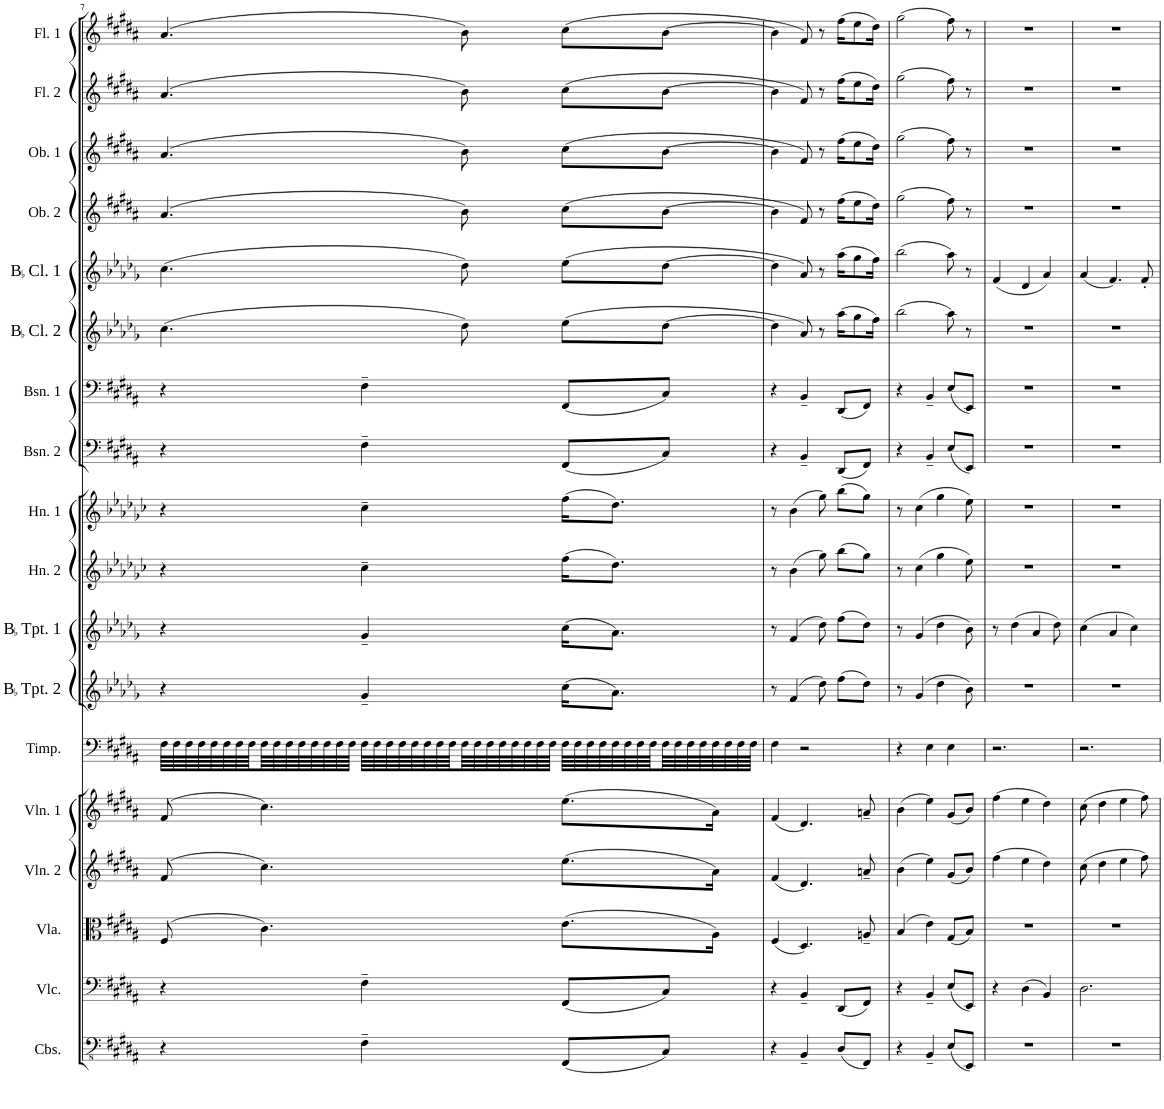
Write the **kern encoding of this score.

**kern	**kern	**kern	**kern	**kern	**kern	**kern	**kern	**kern	**kern	**kern	**kern	**kern	**kern	**kern	**kern	**kern	**kern
*part18	*part17	*part16	*part15	*part14	*part13	*part12	*part11	*part10	*part9	*part8	*part7	*part6	*part5	*part4	*part3	*part2	*part1
*staff18	*staff17	*staff16	*staff15	*staff14	*staff13	*staff12	*staff11	*staff10	*staff9	*staff8	*staff7	*staff6	*staff5	*staff4	*staff3	*staff2	*staff1
*I"Contrabass	*I"Violoncello	*I"Viola	*I"Violin 2	*I"Violin 1	*I"Timpani (D#, F#, E)	*I"BaccidentalFlat Trumpet 2	*I"BaccidentalFlat Trumpet 1	*I"Horn 2	*I"Horn 1	*I"Bassoon 2	*I"Bassoon 1	*I"BaccidentalFlat Clarinet 2	*I"BaccidentalFlat Clarinet 1	*I"Oboe 2	*I"Oboe 1	*I"Flute 2	*I"Flute 1
*I'Cbs.	*I'Vlc.	*I'Vla.	*I'Vln. 2	*I'Vln. 1	*I'Timp.	*I'BaccidentalFlat Tpt. 2	*I'BaccidentalFlat Tpt. 1	*I'Hn. 2	*I'Hn. 1	*I'Bsn. 2	*I'Bsn. 1	*I'BaccidentalFlat Cl. 2	*I'BaccidentalFlat Cl. 1	*I'Ob. 2	*I'Ob. 1	*I'Fl. 2	*I'Fl. 1
!!LO:PB:g=z
*clefFv4	*clefF4	*clefC3	*clefG2	*clefG2	*clefF4	*clefG2	*clefG2	*clefG2	*clefG2	*clefF4	*clefF4	*clefG2	*clefG2	*clefG2	*clefG2	*clefG2	*clefG2
*	*	*	*	*	*	*Trd1c2	*Trd1c2	*Trd4c7	*Trd4c7	*	*	*Trd1c2	*Trd1c2	*	*	*	*
*k[f#c#g#d#a#]	*k[f#c#g#d#a#]	*k[f#c#g#d#a#]	*k[f#c#g#d#a#]	*k[f#c#g#d#a#]	*k[f#c#g#d#a#]	*k[b-e-a-d-g-]	*k[b-e-a-d-g-]	*k[b-e-a-d-g-c-]	*k[b-e-a-d-g-c-]	*k[f#c#g#d#a#]	*k[f#c#g#d#a#]	*k[b-e-a-d-g-]	*k[b-e-a-d-g-]	*k[f#c#g#d#a#]	*k[f#c#g#d#a#]	*k[f#c#g#d#a#]	*k[f#c#g#d#a#]
*M3/4	*M3/4	*M3/4	*M3/4	*M3/4	*M3/4	*M3/4	*M3/4	*M3/4	*M3/4	*M3/4	*M3/4	*M3/4	*M3/4	*M3/4	*M3/4	*M3/4	*M3/4
=7	=7	=7	=7	=7	=7	=7	=7	=7	=7	=7	=7	=7	=7	=7	=7	=7	=7
4r	4r	(8F#/	(8f#/	(8f#/	64F#\LLLL	4r	4r	4r	4r	4r	4r	(4.cc\	(4.cc\	(4.a#/	(4.a#/	(4.a#/	(4.a#/
.	.	.	.	.	64F#\	.	.	.	.	.	.	.	.	.	.	.	.
.	.	.	.	.	64F#\	.	.	.	.	.	.	.	.	.	.	.	.
.	.	.	.	.	64F#\	.	.	.	.	.	.	.	.	.	.	.	.
.	.	.	.	.	64F#\	.	.	.	.	.	.	.	.	.	.	.	.
.	.	.	.	.	64F#\	.	.	.	.	.	.	.	.	.	.	.	.
.	.	.	.	.	64F#\	.	.	.	.	.	.	.	.	.	.	.	.
.	.	.	.	.	64F#\	.	.	.	.	.	.	.	.	.	.	.	.
.	.	4.c#\)	4.cc#\)	4.cc#\)	64F#\	.	.	.	.	.	.	.	.	.	.	.	.
.	.	.	.	.	64F#\	.	.	.	.	.	.	.	.	.	.	.	.
.	.	.	.	.	64F#\	.	.	.	.	.	.	.	.	.	.	.	.
.	.	.	.	.	64F#\	.	.	.	.	.	.	.	.	.	.	.	.
.	.	.	.	.	64F#\	.	.	.	.	.	.	.	.	.	.	.	.
.	.	.	.	.	64F#\	.	.	.	.	.	.	.	.	.	.	.	.
.	.	.	.	.	64F#\	.	.	.	.	.	.	.	.	.	.	.	.
.	.	.	.	.	64F#\JJJJ	.	.	.	.	.	.	.	.	.	.	.	.
4FF#~\	4F#~\	.	.	.	64F#\LLLL	4g-~/	4g-~/	4cc-~\	4cc-~\	4F#~\	4F#~\	.	.	.	.	.	.
.	.	.	.	.	64F#\	.	.	.	.	.	.	.	.	.	.	.	.
.	.	.	.	.	64F#\	.	.	.	.	.	.	.	.	.	.	.	.
.	.	.	.	.	64F#\	.	.	.	.	.	.	.	.	.	.	.	.
.	.	.	.	.	64F#\	.	.	.	.	.	.	.	.	.	.	.	.
.	.	.	.	.	64F#\	.	.	.	.	.	.	.	.	.	.	.	.
.	.	.	.	.	64F#\	.	.	.	.	.	.	.	.	.	.	.	.
.	.	.	.	.	64F#\	.	.	.	.	.	.	.	.	.	.	.	.
.	.	.	.	.	64F#\	.	.	.	.	.	.	8dd-\)	8dd-\)	8b\)	8b\)	8b\)	8b\)
.	.	.	.	.	64F#\	.	.	.	.	.	.	.	.	.	.	.	.
.	.	.	.	.	64F#\	.	.	.	.	.	.	.	.	.	.	.	.
.	.	.	.	.	64F#\	.	.	.	.	.	.	.	.	.	.	.	.
.	.	.	.	.	64F#\	.	.	.	.	.	.	.	.	.	.	.	.
.	.	.	.	.	64F#\	.	.	.	.	.	.	.	.	.	.	.	.
.	.	.	.	.	64F#\	.	.	.	.	.	.	.	.	.	.	.	.
.	.	.	.	.	64F#\JJJJ	.	.	.	.	.	.	.	.	.	.	.	.
(8FFF#/L	(8FF#/L	(8.e\L	(8.ee\L	(8.ee\L	64F#\LLLL	(16cc\KL	(16cc\KL	(16ff\KL	(16ff\KL	(8FF#/L	(8FF#/L	(8ee-\L	(8ee-\L	(8cc#\L	(8cc#\L	(8cc#\L	(8cc#\L
.	.	.	.	.	64F#\	.	.	.	.	.	.	.	.	.	.	.	.
.	.	.	.	.	64F#\	.	.	.	.	.	.	.	.	.	.	.	.
.	.	.	.	.	64F#\	.	.	.	.	.	.	.	.	.	.	.	.
.	.	.	.	.	64F#\	8.a-\J)	8.a-\J)	8.dd-\J)	8.dd-\J)	.	.	.	.	.	.	.	.
.	.	.	.	.	64F#\	.	.	.	.	.	.	.	.	.	.	.	.
.	.	.	.	.	64F#\	.	.	.	.	.	.	.	.	.	.	.	.
.	.	.	.	.	64F#\	.	.	.	.	.	.	.	.	.	.	.	.
8CC#/J)	8C#/J)	.	.	.	64F#\	.	.	.	.	8C#/J)	8C#/J)	[8dd-\J	[8dd-\J	[8b\J	[8b\J	[8b\J	[8b\J
.	.	.	.	.	64F#\	.	.	.	.	.	.	.	.	.	.	.	.
.	.	.	.	.	64F#\	.	.	.	.	.	.	.	.	.	.	.	.
.	.	.	.	.	64F#\	.	.	.	.	.	.	.	.	.	.	.	.
.	.	16A#\Jk)	16a#\Jk)	16a#\Jk)	64F#\	.	.	.	.	.	.	.	.	.	.	.	.
.	.	.	.	.	64F#\	.	.	.	.	.	.	.	.	.	.	.	.
.	.	.	.	.	64F#\	.	.	.	.	.	.	.	.	.	.	.	.
.	.	.	.	.	64F#\JJJJ	.	.	.	.	.	.	.	.	.	.	.	.
=8	=8	=8	=8	=8	=8	=8	=8	=8	=8	=8	=8	=8	=8	=8	=8	=8	=8
4r	4r	(4F#/	(4f#/	(4f#/	4F#\	8r	8r	8r	8r	4r	4r	4dd-\]	4dd-\]	4b\]	4b\]	4b\]	4b\]
.	.	.	.	.	.	(4f/	(4f/	(4b-\	(4b-\	.	.	.	.	.	.	.	.
4BBB~/	4BB~/	4.D#/)	4.d#/)	4.d#/)	2r	.	.	.	.	4BB~/	4BB~/	8a-/)	8a-/)	8f#/)	8f#/)	8f#/)	8f#/)
.	.	.	.	.	.	8dd-\)	8dd-\)	8gg-\)	8gg-\)	.	.	8r	8r	8r	8r	8r	8r
(8DD#/L	(8DD#/L	.	.	.	.	(8ff\L	(8ff\L	(8bb-\L	(8bb-\L	(8DD#/L	(8DD#/L	(16aa-\KL	(16aa-\KL	(16ff#\KL	(16ff#\KL	(16ff#\KL	(16ff#\KL
.	.	.	.	.	.	.	.	.	.	.	.	8gg-\	8gg-\	8ee\	8ee\	8ee\	8ee\
8FFF#/J)	8FF#/J)	8An~/	8an~/	8an~/	.	8dd-\J)	8dd-\J)	8gg-\J)	8gg-\J)	8FF#/J)	8FF#/J)	.	.	.	.	.	.
.	.	.	.	.	.	.	.	.	.	.	.	16ff\Jk)	16ff\Jk)	16dd#\Jk)	16dd#\Jk)	16dd#\Jk)	16dd#\Jk)
=9	=9	=9	=9	=9	=9	=9	=9	=9	=9	=9	=9	=9	=9	=9	=9	=9	=9
4r	4r	(4B/	(4b\	(4b\	4r	8r	8r	8r	8r	4r	4r	(2bb-\	(2bb-\	(2gg#\	(2gg#\	(2gg#\	(2gg#\
.	.	.	.	.	.	(4g-/	(4g-/	(4cc-\	(4cc-\	.	.	.	.	.	.	.	.
4BBB~/	4BB~/	4e\)	4ee\)	4ee\)	4E\	.	.	.	.	4BB~/	4BB~/	.	.	.	.	.	.
.	.	.	.	.	.	4dd-\	4dd-\	4gg-\	4gg-\	.	.	.	.	.	.	.	.
(8EE/L	(8E/L	(8G#/L	(8g#/L	(8g#/L	4E\	.	.	.	.	(8E/L	(8E/L	8aa-\)	8aa-\)	8ff#\)	8ff#\)	8ff#\)	8ff#\)
8EEE/J)	8EE/J)	8B/J)	8b/J)	8b/J)	.	8b-\)	8b-\)	8ee-\)	8ee-\)	8EE/J)	8EE/J)	8r	8r	8r	8r	8r	8r
=10	=10	=10	=10	=10	=10	=10	=10	=10	=10	=10	=10	=10	=10	=10	=10	=10	=10
2.r	4r	2.r	(4ff#\	(4ff#\	2.r	2.r	8r	2.r	2.r	2.r	2.r	2.r	(4f/	2.r	2.r	2.r	2.r
.	.	.	.	.	.	.	(4dd-\	.	.	.	.	.	.	.	.	.	.
.	(4D#\	.	4ee\	4ee\	.	.	.	.	.	.	.	.	4d-/	.	.	.	.
.	.	.	.	.	.	.	4a-/	.	.	.	.	.	.	.	.	.	.
.	4BB/)	.	4dd#\)	4dd#\)	.	.	.	.	.	.	.	.	4a-/)	.	.	.	.
.	.	.	.	.	.	.	8dd-\)	.	.	.	.	.	.	.	.	.	.
=11	=11	=11	=11	=11	=11	=11	=11	=11	=11	=11	=11	=11	=11	=11	=11	=11	=11
2.r	2.D#\	2.r	(8cc#\	(8cc#\	2.r	2.r	(4cc\	2.r	2.r	2.r	2.r	2.r	(4a-/	2.r	2.r	2.r	2.r
.	.	.	4dd#\	4dd#\	.	.	.	.	.	.	.	.	.	.	.	.	.
.	.	.	.	.	.	.	4a-/	.	.	.	.	.	4.f/)	.	.	.	.
.	.	.	4ee\	4ee\	.	.	.	.	.	.	.	.	.	.	.	.	.
.	.	.	.	.	.	.	4cc\)	.	.	.	.	.	.	.	.	.	.
.	.	.	8ff#\)	8ff#\)	.	.	.	.	.	.	.	.	8f'/	.	.	.	.
=	=	=	=	=	=	=	=	=	=	=	=	=	=	=	=	=	=
*-	*-	*-	*-	*-	*-	*-	*-	*-	*-	*-	*-	*-	*-	*-	*-	*-	*-
